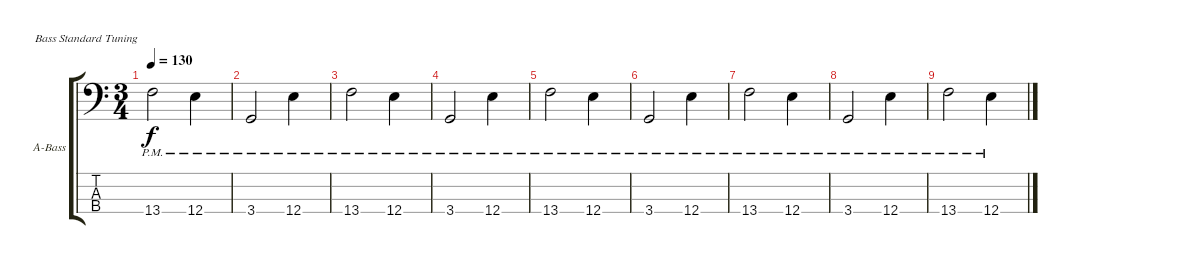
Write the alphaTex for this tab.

\bracketExtendMode groupsimilarinstruments
\firstSystemTrackNameOrientation horizontal
\otherSystemsTrackNameOrientation horizontal
\track ("Bass1" "A-Bass") {instrument acousticbass}
\staff {score tabs}
\tuning (G2 D2 A1 E1)
\ts (3 4)
\tempo 130
\clef f4
\ks c
13.4{pm}.2{dy f} 12.4{pm}.4 |
3.4{pm}.2 12.4{pm}.4 |
13.4{pm}.2 12.4{pm}.4 |
3.4{pm}.2 12.4{pm}.4 |
13.4{pm}.2 12.4{pm}.4 |
3.4{pm}.2 12.4{pm}.4 |
13.4{pm}.2 12.4{pm}.4 |
3.4{pm}.2 12.4{pm}.4 |
13.4{pm}.2 12.4{pm}.4
